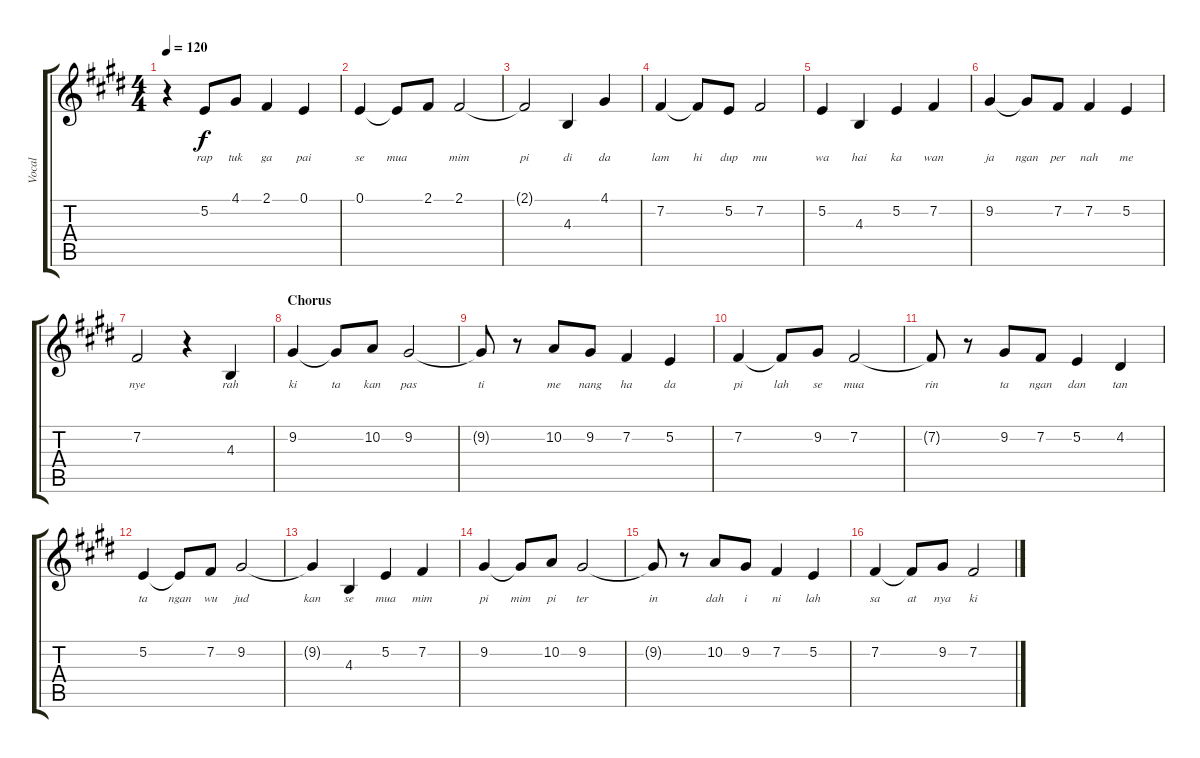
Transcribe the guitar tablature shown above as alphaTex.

\track ("Vocal" "Vocal") {instrument violin}
\staff {score tabs}
\tuning (E4 B3 G3 D3 A2 E2) {hide}
\ts (4 4)
\tempo 120
\clef g2
\ks e
r.4{dy f} 5.2.8{lyrics (0 "rap") lyrics (1 "") lyrics (2 "") lyrics (3 "") lyrics (4 "")} 4.1.8{lyrics (0 "tuk") lyrics (1 "") lyrics (2 "") lyrics (3 "") lyrics (4 "")} 2.1.4{lyrics (0 "ga") lyrics (1 "") lyrics (2 "") lyrics (3 "") lyrics (4 "")} 0.1.4{lyrics (0 "pai") lyrics (1 "") lyrics (2 "") lyrics (3 "") lyrics (4 "")} |
0.1.4{lyrics (0 "se") lyrics (1 "") lyrics (2 "") lyrics (3 "") lyrics (4 "")} 0.1{t}.8{lyrics (0 "mua") lyrics (1 "") lyrics (2 "") lyrics (3 "") lyrics (4 "")} 2.1.8{lyrics (0 "") lyrics (1 "") lyrics (2 "") lyrics (3 "") lyrics (4 "")} 2.1.2{lyrics (0 "mim") lyrics (1 "") lyrics (2 "") lyrics (3 "") lyrics (4 "")} |
2.1{t}.2{lyrics (0 "pi") lyrics (1 "") lyrics (2 "") lyrics (3 "") lyrics (4 "")} 4.3.4{lyrics (0 "di") lyrics (1 "") lyrics (2 "") lyrics (3 "") lyrics (4 "")} 4.1.4{lyrics (0 "da") lyrics (1 "") lyrics (2 "") lyrics (3 "") lyrics (4 "")} |
7.2.4{lyrics (0 "lam") lyrics (1 "") lyrics (2 "") lyrics (3 "") lyrics (4 "")} 7.2{t}.8{lyrics (0 "hi") lyrics (1 "") lyrics (2 "") lyrics (3 "") lyrics (4 "")} 5.2.8{lyrics (0 "dup") lyrics (1 "") lyrics (2 "") lyrics (3 "") lyrics (4 "")} 7.2.2{lyrics (0 "mu") lyrics (1 "") lyrics (2 "") lyrics (3 "") lyrics (4 "")} |
5.2.4{lyrics (0 "wa") lyrics (1 "") lyrics (2 "") lyrics (3 "") lyrics (4 "")} 4.3.4{lyrics (0 "hai") lyrics (1 "") lyrics (2 "") lyrics (3 "") lyrics (4 "")} 5.2.4{lyrics (0 "ka") lyrics (1 "") lyrics (2 "") lyrics (3 "") lyrics (4 "")} 7.2.4{lyrics (0 "wan") lyrics (1 "") lyrics (2 "") lyrics (3 "") lyrics (4 "")} |
9.2.4{lyrics (0 "ja") lyrics (1 "") lyrics (2 "") lyrics (3 "") lyrics (4 "")} 9.2{t}.8{lyrics (0 "ngan") lyrics (1 "") lyrics (2 "") lyrics (3 "") lyrics (4 "")} 7.2.8{lyrics (0 "per") lyrics (1 "") lyrics (2 "") lyrics (3 "") lyrics (4 "")} 7.2.4{lyrics (0 "nah") lyrics (1 "") lyrics (2 "") lyrics (3 "") lyrics (4 "")} 5.2.4{lyrics (0 "me") lyrics (1 "") lyrics (2 "") lyrics (3 "") lyrics (4 "")} |
7.2.2{lyrics (0 "nye") lyrics (1 "") lyrics (2 "") lyrics (3 "") lyrics (4 "")} r.4 4.3.4{lyrics (0 "rah") lyrics (1 "") lyrics (2 "") lyrics (3 "") lyrics (4 "")} |
\section ("" "Chorus")
9.2.4{lyrics (0 "ki") lyrics (1 "") lyrics (2 "") lyrics (3 "") lyrics (4 "")} 9.2{t}.8{lyrics (0 "ta") lyrics (1 "") lyrics (2 "") lyrics (3 "") lyrics (4 "")} 10.2.8{lyrics (0 "kan") lyrics (1 "") lyrics (2 "") lyrics (3 "") lyrics (4 "")} 9.2.2{lyrics (0 "pas") lyrics (1 "") lyrics (2 "") lyrics (3 "") lyrics (4 "")} |
9.2{t}.8{lyrics (0 "ti") lyrics (1 "") lyrics (2 "") lyrics (3 "") lyrics (4 "")} r.8 10.2.8{lyrics (0 "me") lyrics (1 "") lyrics (2 "") lyrics (3 "") lyrics (4 "")} 9.2.8{lyrics (0 "nang") lyrics (1 "") lyrics (2 "") lyrics (3 "") lyrics (4 "")} 7.2.4{lyrics (0 "ha") lyrics (1 "") lyrics (2 "") lyrics (3 "") lyrics (4 "")} 5.2.4{lyrics (0 "da") lyrics (1 "") lyrics (2 "") lyrics (3 "") lyrics (4 "")} |
7.2.4{lyrics (0 "pi") lyrics (1 "") lyrics (2 "") lyrics (3 "") lyrics (4 "")} 7.2{t}.8{lyrics (0 "lah") lyrics (1 "") lyrics (2 "") lyrics (3 "") lyrics (4 "")} 9.2.8{lyrics (0 "se") lyrics (1 "") lyrics (2 "") lyrics (3 "") lyrics (4 "")} 7.2.2{lyrics (0 "mua") lyrics (1 "") lyrics (2 "") lyrics (3 "") lyrics (4 "")} |
7.2{t}.8{lyrics (0 "rin") lyrics (1 "") lyrics (2 "") lyrics (3 "") lyrics (4 "")} r.8 9.2.8{lyrics (0 "ta") lyrics (1 "") lyrics (2 "") lyrics (3 "") lyrics (4 "")} 7.2.8{lyrics (0 "ngan") lyrics (1 "") lyrics (2 "") lyrics (3 "") lyrics (4 "")} 5.2.4{lyrics (0 "dan") lyrics (1 "") lyrics (2 "") lyrics (3 "") lyrics (4 "")} 4.2.4{lyrics (0 "tan") lyrics (1 "") lyrics (2 "") lyrics (3 "") lyrics (4 "")} |
5.2.4{lyrics (0 "ta") lyrics (1 "") lyrics (2 "") lyrics (3 "") lyrics (4 "")} 5.2{t}.8{lyrics (0 "ngan") lyrics (1 "") lyrics (2 "") lyrics (3 "") lyrics (4 "")} 7.2.8{lyrics (0 "wu") lyrics (1 "") lyrics (2 "") lyrics (3 "") lyrics (4 "")} 9.2.2{lyrics (0 "jud") lyrics (1 "") lyrics (2 "") lyrics (3 "") lyrics (4 "")} |
9.2{t}.4{lyrics (0 "kan") lyrics (1 "") lyrics (2 "") lyrics (3 "") lyrics (4 "")} 4.3.4{lyrics (0 "se") lyrics (1 "") lyrics (2 "") lyrics (3 "") lyrics (4 "")} 5.2.4{lyrics (0 "mua") lyrics (1 "") lyrics (2 "") lyrics (3 "") lyrics (4 "")} 7.2.4{lyrics (0 "mim") lyrics (1 "") lyrics (2 "") lyrics (3 "") lyrics (4 "")} |
9.2.4{lyrics (0 "pi") lyrics (1 "") lyrics (2 "") lyrics (3 "") lyrics (4 "")} 9.2{t}.8{lyrics (0 "mim") lyrics (1 "") lyrics (2 "") lyrics (3 "") lyrics (4 "")} 10.2.8{lyrics (0 "pi") lyrics (1 "") lyrics (2 "") lyrics (3 "") lyrics (4 "")} 9.2.2{lyrics (0 "ter") lyrics (1 "") lyrics (2 "") lyrics (3 "") lyrics (4 "")} |
9.2{t}.8{lyrics (0 "in") lyrics (1 "") lyrics (2 "") lyrics (3 "") lyrics (4 "")} r.8 10.2.8{lyrics (0 "dah") lyrics (1 "") lyrics (2 "") lyrics (3 "") lyrics (4 "")} 9.2.8{lyrics (0 "i") lyrics (1 "") lyrics (2 "") lyrics (3 "") lyrics (4 "")} 7.2.4{lyrics (0 "ni") lyrics (1 "") lyrics (2 "") lyrics (3 "") lyrics (4 "")} 5.2.4{lyrics (0 "lah") lyrics (1 "") lyrics (2 "") lyrics (3 "") lyrics (4 "")} |
7.2.4{lyrics (0 "sa") lyrics (1 "") lyrics (2 "") lyrics (3 "") lyrics (4 "")} 7.2{t}.8{lyrics (0 "at") lyrics (1 "") lyrics (2 "") lyrics (3 "") lyrics (4 "")} 9.2.8{lyrics (0 "nya") lyrics (1 "") lyrics (2 "") lyrics (3 "") lyrics (4 "")} 7.2.2{lyrics (0 "ki") lyrics (1 "") lyrics (2 "") lyrics (3 "") lyrics (4 "")}
